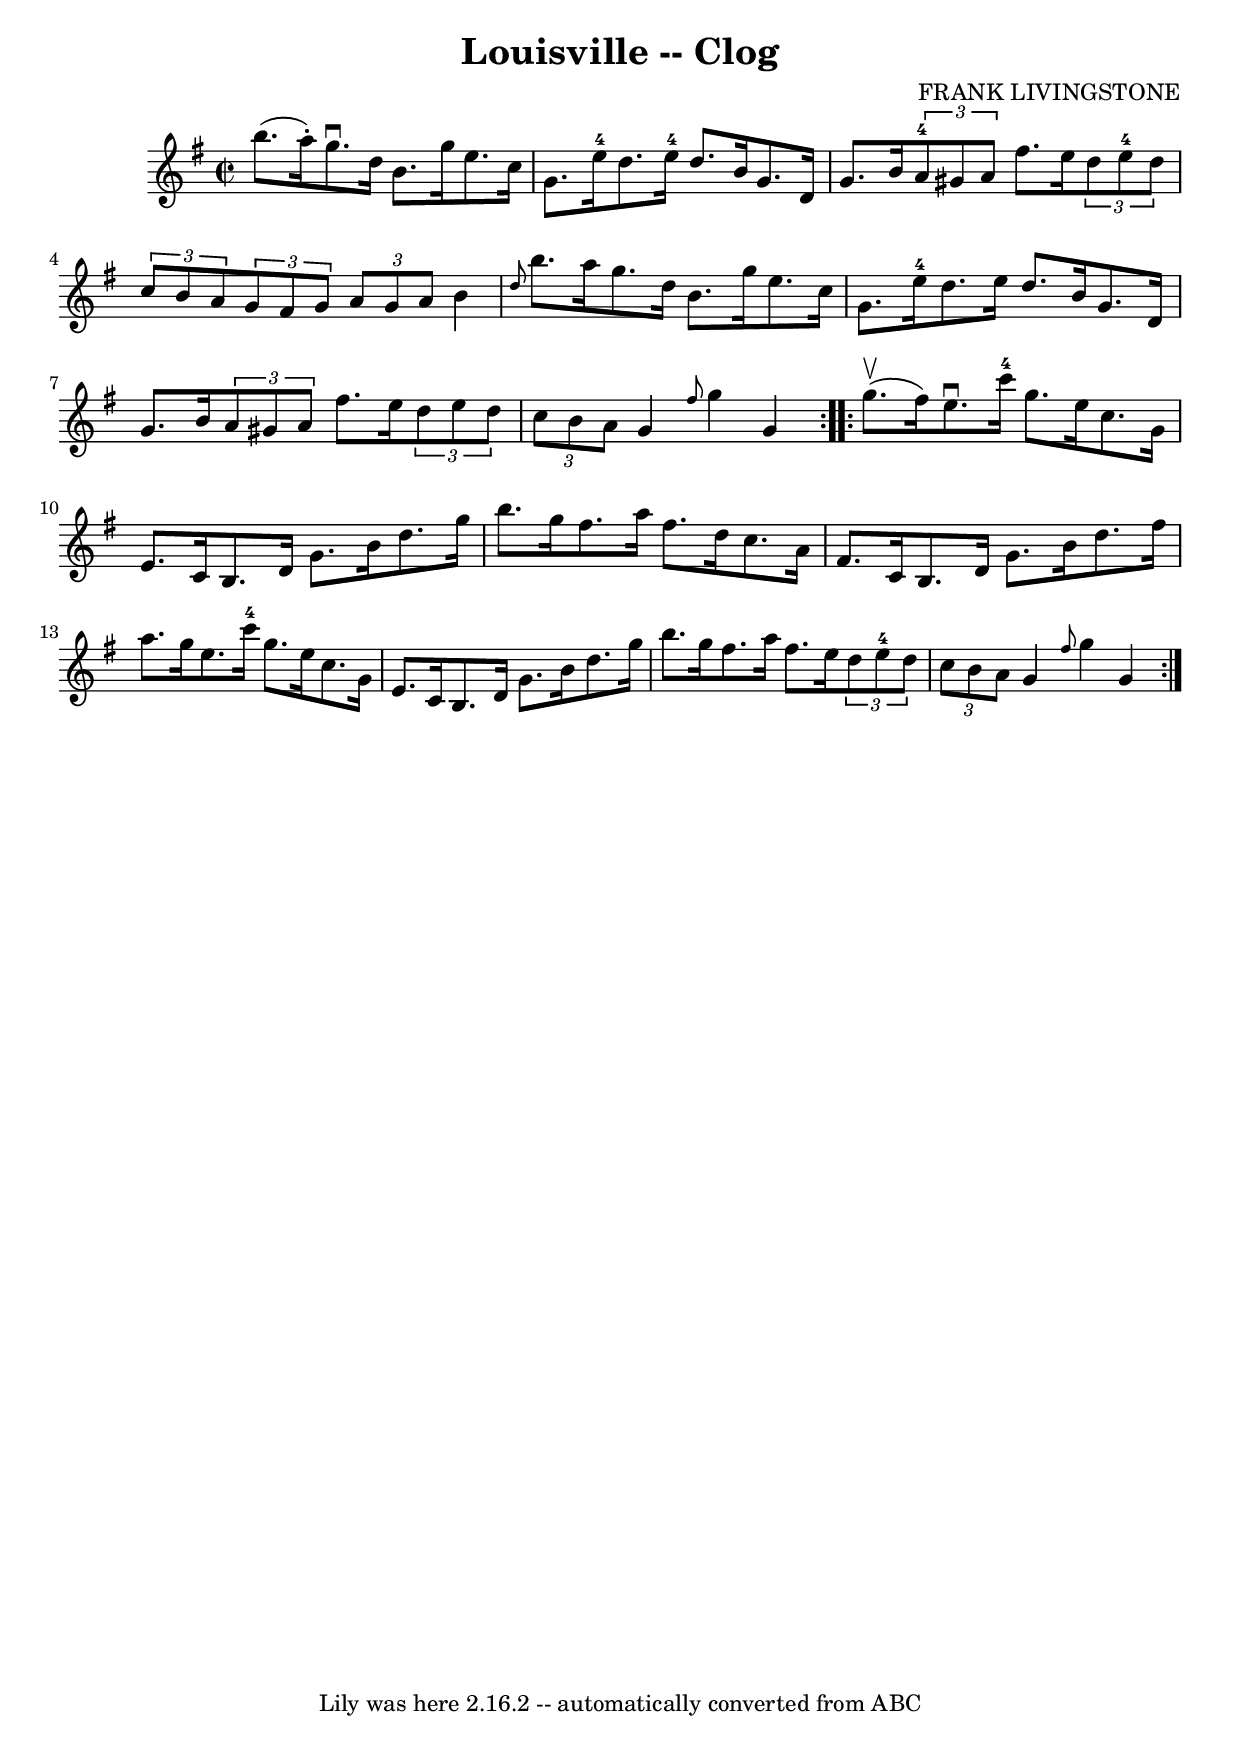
\version "2.7.40"
\include "Mammoth.ily"
\header {
	%% book = "Ryan's Mammoth Collection"
	composer = "FRANK LIVINGSTONE"
	crossRefNumber = "1"
	footnotes = "\\\\157 934"
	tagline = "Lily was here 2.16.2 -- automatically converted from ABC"
	title = "Louisville -- Clog"
}
voicedefault =  {


\repeat volta 2 {
\override Staff.TimeSignature #'style = #'C
 \time 2/2 \key g \major b''8. (a''16 -.) |
 g''8.^\downbow   
d''16 b'8. g''16 e''8. c''16 g'8. e''16-4   |
   
d''8. e''16-4 d''8. b'16 g'8. d'16 g'8. b'16    |
 
    \times 2/3 { a'8-4 gis'8 a'8  } fis''8. e''16    
\times 2/3 { d''8 e''8-4 d''8  }   \times 2/3 { c''8 b'8 a'8  
}   |
   \times 2/3 { g'8 fis'8 g'8  }   \times 2/3 { a'8    
g'8 a'8  } b'4  \grace { d''8  } b''8. a''16    |
 g''8. 
 d''16 b'8. g''16 e''8. c''16 g'8. e''16-4   |
   
d''8. e''16 d''8. b'16 g'8. d'16 g'8. b'16    |
   
\times 2/3 { a'8 gis'8 a'8  } fis''8. e''16    \times 2/3 { d''8 
 e''8 d''8  } \times 2/3 { c''8 b'8 a'8  }   |
 g'4  
\grace { fis''8  } g''4 g'4  }     \repeat volta 2 { g''8.^\upbow(
fis''16) |
 e''8.^\downbow c'''16-4 g''8. e''16    
c''8. g'16 e'8. c'16    |
 b8. d'16 g'8. b'16    
d''8. g''16 b''8. g''16    |
 fis''8. a''16 fis''8.    
d''16 c''8. a'16 fis'8. c'16    |
 b8. d'16 g'8.    
b'16 d''8. fis''16 a''8. g''16    |
 e''8. c'''16-4 
 g''8. e''16 c''8. g'16 e'8. c'16    |
 b8. d'16    
g'8. b'16 d''8. g''16 b''8. g''16    |
 fis''8. a''16 
 fis''8. e''16    \times 2/3 { d''8 e''8-4 d''8  }   
\times 2/3 { c''8 b'8 a'8  }   |
 g'4  \grace { fis''8  }  
 g''4 g'4  }   
}

\score{
    <<

	\context Staff="default"
	{
	    \voicedefault 
	}

    >>
	\layout {
	}
	\midi {}
}
